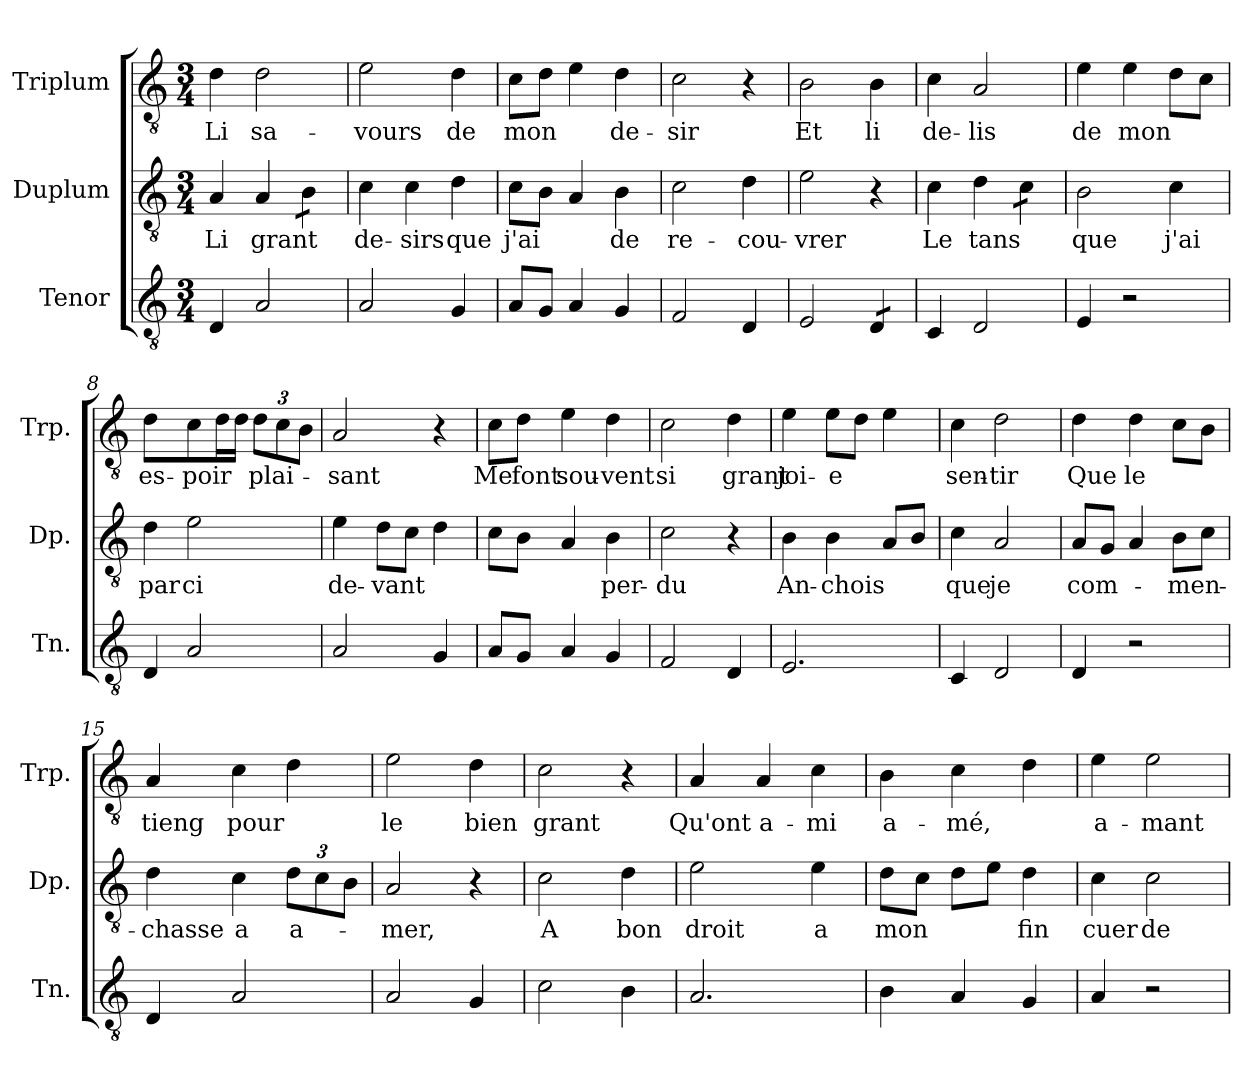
**kern	**kern	**text	**kern	**text
*part3	*part2	*part2	*part1	*part1
*staff3	*staff2	*staff2	*staff1	*staff1
*I"Tenor	*I"Duplum	*	*I"Triplum	*
*I'Tn.	*I'Dp.	*	*I'Trp.	*
*clefGv2	*clefGv2	*	*clefGv2	*
*k[]	*k[]	*	*k[]	*
*M3/4	*M3/4	*	*M3/4	*
=1	=1	=1	=1	=1
!	!	!LO:LY:b	!	!LO:LY:b
4D/	4A/	Li	4d\	Li
!	!	!LO:LY:b	!	!LO:LY:b
2A/	4A/	grant	2d\	sa-
*	*tremolo	*	*	*
.	8B\L	.	.	.
.	8B\J	.	.	.
*	*Xtremolo	*	*	*
=2	=2	=2	=2	=2
!	!	!LO:LY:b	!	!LO:LY:b
2A/	4c\	de-	2e\	-vours
!	!	!LO:LY:b	!	!
.	4c\	-sirs	.	.
!	!	!LO:LY:b	!	!LO:LY:b
4G/	4d\	que	4d\	de
=3	=3	=3	=3	=3
!	!	!LO:LY:b	!	!LO:LY:b
8A/L	8c\L	j'ai	8c\L	mon
8G/J	8B\J	.	8d\J	.
4A/	4A/	.	4e\	.
!	!	!LO:LY:b	!	!LO:LY:b
4G/	4B\	de	4d\	de-
=4	=4	=4	=4	=4
!	!	!LO:LY:b	!	!LO:LY:b
2F/	2c\	re-	2c\	-sir
!	!	!LO:LY:b	!	!
4D/	4d\	-cou-	4r	.
=5	=5	=5	=5	=5
!	!	!LO:LY:b	!	!LO:LY:b
2E/	2e\	-vrer	2B\	Et
!	!	!	!	!LO:LY:b
*tremolo	*	*	*	*
8D/L	4r	.	4B\	li
8D/J	.	.	.	.
*Xtremolo	*	*	*	*
=6	=6	=6	=6	=6
!	!	!LO:LY:b	!	!LO:LY:b
4C/	4c\	Le	4c\	de-
!	!	!LO:LY:b	!	!LO:LY:b
2D/	4d\	tans	2A/	-lis
*	*tremolo	*	*	*
.	8c\L	.	.	.
.	8c\J	.	.	.
*	*Xtremolo	*	*	*
=7	=7	=7	=7	=7
!	!	!LO:LY:b	!	!LO:LY:b
4E/	2B\	que	4e\	de
!	!	!	!	!LO:LY:b
2r	.	.	4e\	mon
!	!	!LO:LY:b	!	!
.	4c\	j'ai	8d\L	.
.	.	.	8c\J	.
=8	=8	=8	=8	=8
!	!	!LO:LY:b	!	!LO:LY:b
4D/	4d\	par	4d\	es-
!	!	!LO:LY:b	!	!LO:LY:b
2A/	2e\	ci	8c\L	-poir
*	*	*	*tremolo	*
.	.	.	16d\	.
.	.	.	16d\JJ	.
*	*	*	*Xtremolo	*
*	*	*	*Xbrackettup	*
!	!	!	!	!LO:LY:b
.	.	.	12d\L	plai-
.	.	.	12c\	.
.	.	.	12B\J	.
!!LO:LB:g=z
=9	=9	=9	=9	=9
!	!	!LO:LY:b	!	!LO:LY:b
2A/	4e\	de-	2A/	-sant
!	!	!LO:LY:b	!	!
.	8d\L	-vant	.	.
.	8c\J	.	.	.
4G/	4d\	.	4r	.
=10	=10	=10	=10	=10
!	!	!	!	!LO:LY:b
8A/L	8c\L	.	8c\L	Me
!	!	!	!	!LO:LY:b
8G/J	8B\J	.	8d\J	font
!	!	!	!	!LO:LY:b
4A/	4A/	.	4e\	sou-
!	!	!LO:LY:b	!	!LO:LY:b
4G/	4B\	per-	4d\	-vent
=11	=11	=11	=11	=11
!	!	!LO:LY:b	!	!LO:LY:b
2F/	2c\	-du	2c\	si
!	!	!	!	!LO:LY:b
4D/	4r	.	4d\	grant
=12	=12	=12	=12	=12
!	!	!LO:LY:b	!	!LO:LY:b
2.E/	4B\	An-	4e\	joi-
!	!	!LO:LY:b	!	!LO:LY:b
.	4B\	-chois	8e\L	-e
.	.	.	8d\J	.
.	8A/L	.	4e\	.
.	8B/J	.	.	.
=13	=13	=13	=13	=13
!	!	!LO:LY:b	!	!LO:LY:b
4C/	4c\	que	4c\	sen-
!	!	!LO:LY:b	!	!LO:LY:b
2D/	2A/	je	2d\	-tir
=14	=14	=14	=14	=14
!	!	!LO:LY:b	!	!LO:LY:b
4D/	8A/L	com-	4d\	Que
.	8G/J	.	.	.
!	!	!	!	!LO:LY:b
2r	4A/	.	4d\	le
!	!	!LO:LY:b	!	!
.	8B\L	-men-	8c\L	.
.	8c\J	.	8B\J	.
=15	=15	=15	=15	=15
!	!	!LO:LY:b	!	!LO:LY:b
4D/	4d\	-chasse	4A/	tieng
!	!	!LO:LY:b	!	!LO:LY:b
2A/	4c\	a	4c\	pour
*	*Xbrackettup	*	*	*
!	!	!LO:LY:b	!	!
.	12d\L	a-	4d\	.
.	12c\	.	.	.
.	12B\J	.	.	.
!!LO:LB:g=z
=16	=16	=16	=16	=16
!	!	!LO:LY:b	!	!LO:LY:b
2A/	2A/	-mer,	2e\	le
!	!	!	!	!LO:LY:b
4G/	4r	.	4d\	bien
=17	=17	=17	=17	=17
!	!	!LO:LY:b	!	!LO:LY:b
2c\	2c\	A	2c\	grant
!	!	!LO:LY:b	!	!
4B\	4d\	bon	4r	.
=18	=18	=18	=18	=18
!	!	!LO:LY:b	!	!LO:LY:b
2.A/	2e\	droit	4A/	Qu'ont
!	!	!	!	!LO:LY:b
.	.	.	4A/	a-
!	!	!LO:LY:b	!	!LO:LY:b
.	4e\	a	4c\	-mi
=19	=19	=19	=19	=19
!	!	!LO:LY:b	!	!LO:LY:b
4B\	8d\L	mon	4B\	a-
.	8c\J	.	.	.
!	!	!	!	!LO:LY:b
4A/	8d\L	.	4c\	-mé,
.	8e\J	.	.	.
!	!	!LO:LY:b	!	!
4G/	4d\	fin	4d\	.
=20	=20	=20	=20	=20
!	!	!LO:LY:b	!	!LO:LY:b
4A/	4c\	cuer	4e\	a-
!	!	!LO:LY:b	!	!LO:LY:b
2r	2c\	de	2e\	-mant
=	=	=	=	=
*-	*-	*-	*-	*-
